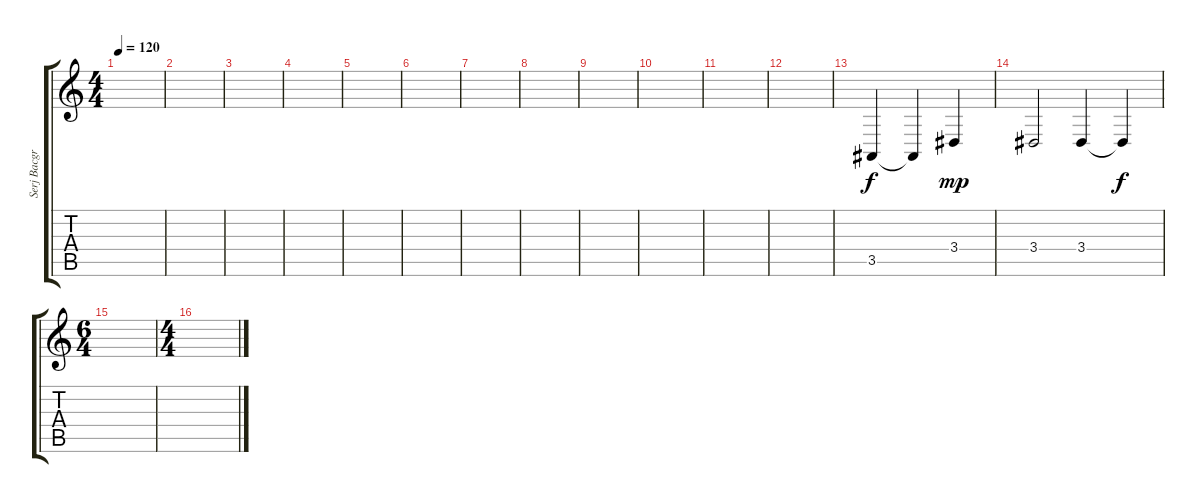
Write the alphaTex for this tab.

\track ("Serj Bacground Voice" "Serj Bacgr") {instrument synthvoice}
\staff {score tabs}
\tuning (D4 A3 F3 C3 G2 C2) {hide}
\ts (4 4)
\tempo 120
\clef g2
\ks c
|
|
|
|
|
|
|
|
|
|
|
|
3.5.4 3.5{t}.4{dy f} 3.4.4{dy mp} |
3.4.2 3.4.4 3.4{t}.4{dy f} |
\ts (6 4)
|
\ts (4 4)
